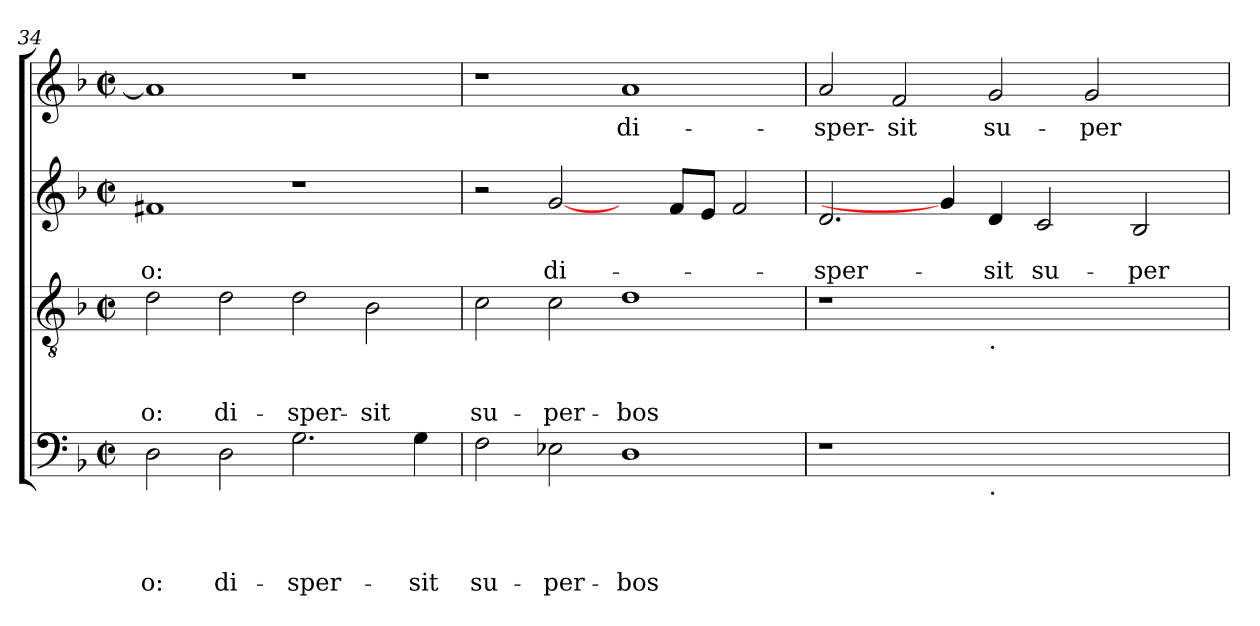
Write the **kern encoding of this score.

**kern	**text	**text	**text	**text	**kern	**text	**text	**text	**kern	**text	**text	**kern	**text
*part4	*part4	*part4	*part4	*part4	*part3	*part3	*part3	*part3	*part2	*part2	*part2	*part1	*part1
*staff4	*staff4	*staff4	*staff4	*staff4	*staff3	*staff3	*staff3	*staff3	*staff2	*staff2	*staff2	*staff1	*staff1
!!LO:LB:g=z
*clefF4	*	*	*	*	*clefGv2	*	*	*	*clefG2	*	*	*clefG2	*
*k[b-]	*	*	*	*	*k[b-]	*	*	*	*k[b-]	*	*	*k[b-]	*
*F:	*	*	*	*	*F:	*	*	*	*F:	*	*	*F:	*
*M2/2	*	*	*	*	*M2/2	*	*	*	*M2/2	*	*	*M2/2	*
*met(c|)	*	*	*	*	*met(c|)	*	*	*	*met(c|)	*	*	*met(c|)	*
=34	=34	=34	=34	=34	=34	=34	=34	=34	=34	=34	=34	=34	=34
!	!	!	!	!LO:LY:b	!	!	!	!LO:LY:b	!	!	!LO:LY:b	!	!
2D\	.	.	.	-o:	2d\	.	.	-o:	1f#X	.	o:	1a]	.
!	!	!	!	!LO:LY:b	!	!	!	!LO:LY:b	!	!	!	!	!
2D\	.	.	.	di-	2d\	.	.	di-	.	.	.	.	.
!	!	!	!	!LO:LY:b	!	!	!	!LO:LY:b	!	!	!	!	!
2.G\	.	.	.	-sper-	2d\	.	.	-sper-	1r	.	.	1r	.
!	!	!	!	!	!	!	!	!LO:LY:b	!	!	!	!	!
.	.	.	.	.	2B-\	.	.	-sit	.	.	.	.	.
!	!	!	!	!LO:LY:b:rj	!	!	!	!	!	!	!	!	!
4G\	.	.	.	-sit	.	.	.	.	.	.	.	.	.
=35	=35	=35	=35	=35	=35	=35	=35	=35	=35	=35	=35	=35	=35
!	!	!	!	!LO:LY:b	!	!	!	!LO:LY:b	!	!	!	!	!
2F\	.	.	.	su-	2c\	.	.	su-	2r	.	.	1r	.
!	!	!	!	!LO:LY:b	!	!	!	!LO:LY:b	!	!	!LO:LY:b	!	!
2E-X\	.	.	.	-per-	2c\	.	.	-per-	[2g/	.	di-	.	.
!	!	!	!	!LO:LY:b	!	!	!	!LO:LY:b	!	!	!	!	!LO:LY:b
1D	.	.	.	-bos	1d	.	.	-bos	4ryy	.	.	1a	di-
.	.	.	.	.	.	.	.	.	8f/L	.	.	.	.
.	.	.	.	.	.	.	.	.	8e/J	.	.	.	.
.	.	.	.	.	.	.	.	.	2f/	.	.	.	.
=36	=36	=36	=36	=36	=36	=36	=36	=36	=36	=36	=36	=36	=36
!	!	!	!	!	!	!	!	!	!	!	!LO:LY:b	!	!LO:LY:b
1r	.	.	.	.	1r	.	.	.	2.d/	.	-sper-	2a/	-sper-
!	!	!	!	!	!	!	!	!	!	!	!	!	!LO:LY:b
.	.	.	.	.	.	.	.	.	.	.	.	2f/	-sit
.	.	.	.	.	.	.	.	.	4g/]	.	.	.	.
!	!	!	!	!	!LO:TX:b:t=.	!	!	!	!	!	!	!	!
!LO:TX:b:t=.	!	!	!	!	!	!	!	!	!	!	!	!	!
!	!	!	!	!	!	!	!	!	!	!	!LO:LY:b	!	!LO:LY:b
1ryy	.	.	.	.	1ryy	.	.	.	4d/	.	-sit	2g/	su-
!	!	!	!	!	!	!	!	!	!	!	!LO:LY:b	!	!
.	.	.	.	.	.	.	.	.	2c/	.	su-	.	.
!	!	!	!	!	!	!	!	!	!	!	!	!	!LO:LY:b
.	.	.	.	.	.	.	.	.	.	.	.	2g/	-per-
!	!	!	!	!	!	!	!	!	!	!	!LO:LY:b	!	!
.	.	.	.	.	.	.	.	.	2B-/	.	-per-	.	.
4ryy	.	.	.	.	4ryy	.	.	.	.	.	.	4ryy	.
=	=	=	=	=	=	=	=	=	=	=	=	=	=
*-	*-	*-	*-	*-	*-	*-	*-	*-	*-	*-	*-	*-	*-
